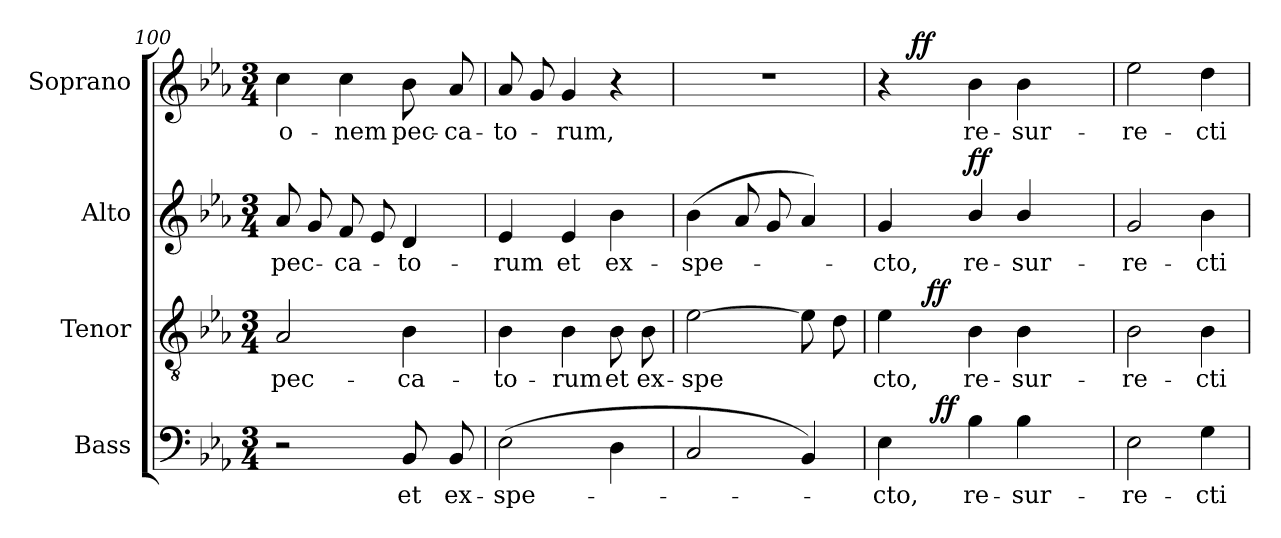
**kern	**text	**dynam	**kern	**text	**dynam	**kern	**text	**dynam	**kern	**text	**dynam
*part4	*part4	*part4	*part3	*part3	*part3	*part2	*part2	*part2	*part1	*part1	*part1
*staff4	*staff4	*staff4	*staff3	*staff3	*staff3	*staff2	*staff2	*staff2	*staff1	*staff1	*staff1
*I"Bass	*	*	*I"Tenor	*	*	*I"Alto	*	*	*I"Soprano	*	*
*I'B.	*	*	*I'T.	*	*	*I'A.	*	*	*I'S.	*	*
*clefF4	*	*	*clefGv2	*	*	*clefG2	*	*	*clefG2	*	*
*	*	*	*ITrd7c12	*	*	*	*	*	*	*	*
*k[b-e-a-]	*	*	*k[b-e-a-]	*	*	*k[b-e-a-]	*	*	*k[b-e-a-]	*	*
*E-:	*	*	*E-:	*	*	*E-:	*	*	*E-:	*	*
*M3/4	*	*	*M3/4	*	*	*M3/4	*	*	*M3/4	*	*
=100	=100	=100	=100	=100	=100	=100	=100	=100	=100	=100	=100
!	!	!	!	!LO:LY:b:color=#000000	!	!	!	!	!	!	!
!	!	!	!	!	!	!	!LO:LY:b:color=#000000	!	!	!	!
!	!	!	!	!	!	!	!	!	!	!LO:LY:b:color=#000000	!
2r	.	.	2AA-i/	pec-	.	8a-i/	pec-	.	4cci\	-o-	.
.	.	.	.	.	.	8gi/	.	.	.	.	.
!	!	!	!	!	!	!	!LO:LY:b:color=#000000	!	!	!	!
!	!	!	!	!	!	!	!	!	!	!LO:LY:b:color=#000000	!
.	.	.	.	.	.	8fi/	-ca-	.	4cci\	-nem	.
.	.	.	.	.	.	8e-i/	.	.	.	.	.
!	!LO:LY:b:color=#000000	!	!	!	!	!	!	!	!	!	!
!	!	!	!	!LO:LY:b:color=#000000	!	!	!	!	!	!	!
!	!	!	!	!	!	!	!LO:LY:b:color=#000000	!	!	!	!
!	!	!	!	!	!	!	!	!	!	!LO:LY:b:color=#000000	!
8BB-i/	et	.	4BB-i\	-ca-	.	4di/	-to-	.	8b-i\	pec-	.
!	!LO:LY:b:color=#000000	!	!	!	!	!	!	!	!	!	!
!	!	!	!	!	!	!	!	!	!	!LO:LY:b:color=#000000	!
8BB-i/	ex-	.	.	.	.	.	.	.	8a-i/	-ca-	.
=101	=101	=101	=101	=101	=101	=101	=101	=101	=101	=101	=101
!	!LO:LY:b:color=#000000	!	!	!	!	!	!	!	!	!	!
!	!	!	!	!LO:LY:b:color=#000000	!	!	!	!	!	!	!
!	!	!	!	!	!	!	!LO:LY:b:color=#000000	!	!	!	!
!	!	!	!	!	!	!	!	!	!	!LO:LY:b:color=#000000	!
(2E-i\	-spe-	.	4BB-i\	-to-	.	4e-i/	-rum	.	8a-i/	-to-	.
.	.	.	.	.	.	.	.	.	8gi/	.	.
!	!	!	!	!LO:LY:b:color=#000000	!	!	!	!	!	!	!
!	!	!	!	!	!	!	!LO:LY:b:color=#000000	!	!	!	!
!	!	!	!	!	!	!	!	!	!	!LO:LY:b:color=#000000	!
.	.	.	4BB-i\	-rum	.	4e-i/	et	.	4gi/	-rum,	.
!	!	!	!	!LO:LY:b:color=#000000	!	!	!	!	!	!	!
!	!	!	!	!	!	!	!LO:LY:b:color=#000000	!	!	!	!
4Di\	.	.	8BB-i\	et	.	4b-i\	ex-	.	4r	.	.
!	!	!	!	!LO:LY:b:color=#000000	!	!	!	!	!	!	!
.	.	.	8BB-i\	ex-	.	.	.	.	.	.	.
!!LO:LB:g=z
=102	=102	=102	=102	=102	=102	=102	=102	=102	=102	=102	=102
!	!	!	!	!LO:LY:b:color=#000000	!	!	!	!	!	!	!
!	!	!	!	!	!	!	!LO:LY:b:color=#000000	!	!LO:N:vis=1	!	!
2Ci/	.	.	[2E-i\	-spe	.	(4b-i\	-spe-	.	2.r	.	.
.	.	.	.	.	.	8a-i/	.	.	.	.	.
.	.	.	.	.	.	8gi/	.	.	.	.	.
4BB-i/)	.	.	8E-i\]	.	.	4a-i/)	.	.	.	.	.
.	.	.	8Di\	.	.	.	.	.	.	.	.
=103	=103	=103	=103	=103	=103	=103	=103	=103	=103	=103	=103
!	!LO:LY:b:color=#000000	!	!	!	!	!	!	!	!	!	!
!	!	!	!	!LO:LY:b:color=#000000	!	!	!	!	!	!	!
!	!	!	!	!	!	!	!LO:LY:b:color=#000000	!	!	!	!
*^	*	*	*^	*	*	*	*	*	*^	*	*
4E-i\	16...ryy	-cto,	.	4E-i\	16ryy	cto,	.	4gi/	-cto,	.	4r	16ryy	.	.
.	.	.	.	.	32ryy	.	.	.	.	.	.	64ryy	.	.
.	.	.	.	.	.	.	.	.	.	.	.	256ryy	.	.
.	.	.	.	.	.	.	.	.	.	.	.	2ryy	.	ff
.	.	.	.	.	128ryy	.	.	.	.	.	.	.	.	.
.	.	.	.	.	512ryy	.	.	.	.	.	.	.	.	.
.	.	.	.	.	2ryy	.	ff	.	.	.	.	.	.	.
.	2ryy	.	ff	.	.	.	.	.	.	.	.	.	.	.
!	!	!LO:LY:b:color=#000000	!	!	!	!	!	!	!	!	!	!	!	!
!	!	!	!	!	!	!LO:LY:b:color=#000000	!	!	!	!	!	!	!	!
!	!	!	!	!	!	!	!	!	!LO:LY:b:color=#000000	!	!	!	!	!
!	!	!	!	!	!	!	!	!	!	!	!	!	!LO:LY:b:color=#000000	!
4B-i\	.	re-	.	4BB-i\	.	re-	.	4b-i/	re-	ff	4b-i\	.	re-	.
!	!	!LO:LY:b:color=#000000	!	!	!	!	!	!	!	!	!	!	!	!
!	!	!	!	!	!	!LO:LY:b:color=#000000	!	!	!	!	!	!	!	!
!	!	!	!	!	!	!	!	!	!LO:LY:b:color=#000000	!	!	!	!	!
!	!	!	!	!	!	!	!	!	!	!	!	!	!LO:LY:b:color=#000000	!
4B-i\	.	-sur-	.	4BB-i\	.	-sur-	.	4b-i/	-sur-	.	4b-i\	.	-sur-	.
.	.	.	.	.	.	.	.	.	.	.	.	8ryy	.	.
.	.	.	.	.	8ryy	.	.	.	.	.	.	.	.	.
.	8ryy	.	.	.	.	.	.	.	.	.	.	.	.	.
.	.	.	.	.	.	.	.	.	.	.	.	32ryy	.	.
.	.	.	.	.	64ryy	.	.	.	.	.	.	.	.	.
.	.	.	.	.	.	.	.	.	.	.	.	128.ryy	.	.
.	128ryy	.	.	.	.	.	.	.	.	.	.	.	.	.
.	.	.	.	.	256.ryy	.	.	.	.	.	.	.	.	.
*v	*v	*	*	*	*	*	*	*	*	*	*v	*v	*	*
*	*	*	*v	*v	*	*	*	*	*	*	*	*
=104	=104	=104	=104	=104	=104	=104	=104	=104	=104	=104	=104
*^	*	*	*^	*	*	*	*	*	*^	*	*
!	!	!LO:LY:b:color=#000000	!	!	!	!	!	!	!	!	!	!	!	!
*v	*v	*	*	*	*	*	*	*	*	*	*v	*v	*	*
*	*	*	*v	*v	*	*	*	*	*	*	*	*
*^	*	*	*^	*	*	*	*	*	*^	*	*
!	!	!	!	!	!	!LO:LY:b:color=#000000	!	!	!	!	!	!	!	!
*v	*v	*	*	*	*	*	*	*	*	*	*v	*v	*	*
*	*	*	*v	*v	*	*	*	*	*	*	*	*
*^	*	*	*^	*	*	*	*	*	*^	*	*
!	!	!	!	!	!	!	!	!	!LO:LY:b:color=#000000	!	!	!	!	!
*v	*v	*	*	*	*	*	*	*	*	*	*v	*v	*	*
*	*	*	*v	*v	*	*	*	*	*	*	*	*
*^	*	*	*^	*	*	*	*	*	*^	*	*
!	!	!	!	!	!	!	!	!	!	!	!	!	!LO:LY:b:color=#000000	!
*v	*v	*	*	*	*	*	*	*	*	*	*v	*v	*	*
*	*	*	*v	*v	*	*	*	*	*	*	*	*
2E-i\	-re-	.	2BB-i\	-re-	.	2gi/	-re-	.	2ee-i\	-re-	.
!	!LO:LY:b:color=#000000	!	!	!	!	!	!	!	!	!	!
!	!	!	!	!LO:LY:b:color=#000000	!	!	!	!	!	!	!
!	!	!	!	!	!	!	!LO:LY:b:color=#000000	!	!	!	!
!	!	!	!	!	!	!	!	!	!	!LO:LY:b:color=#000000	!
4Gi\	-cti-	.	4BB-i\	-cti-	.	4b-i\	-cti-	.	4ddi\	-cti-	.
=	=	=	=	=	=	=	=	=	=	=	=
*-	*-	*-	*-	*-	*-	*-	*-	*-	*-	*-	*-
